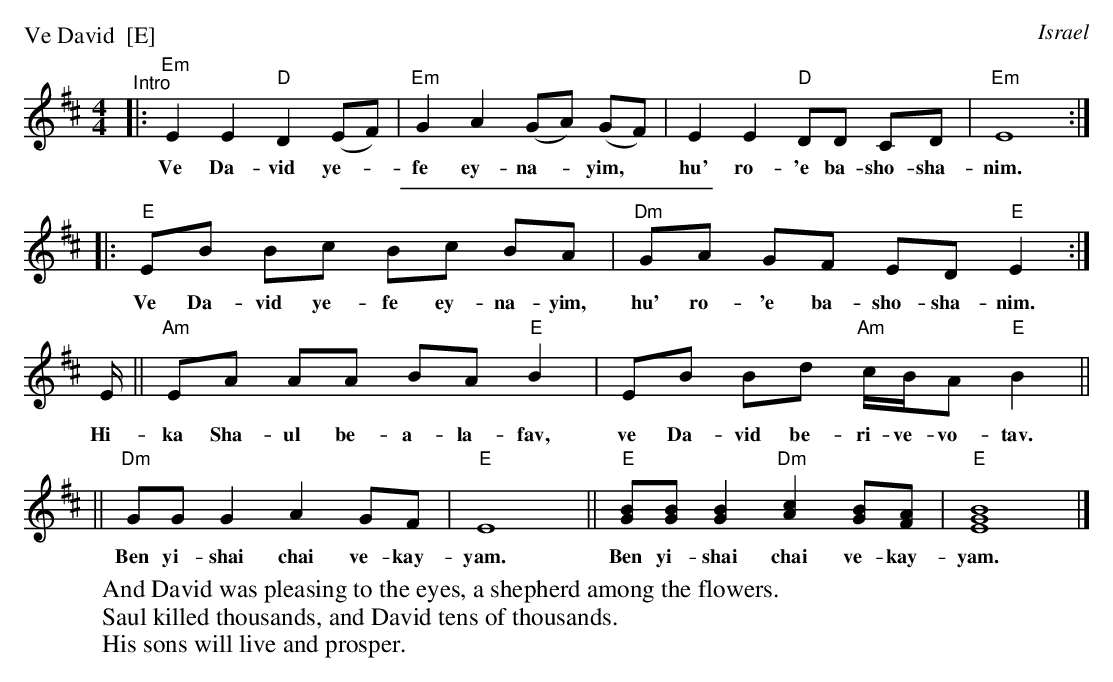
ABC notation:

X:1
P: Ve David  [E]
O: Israel
K:C
M: 4/4
L: 1/8
K: Edor
"^Intro"\
|: "Em"E2 E2 "D"D2 (EF) | "Em"G2 A2 (GA) (GF) | E2 E2 "D"DD CD | "Em"E8 :|
w: Ve Da-vid ye-*fe ey-na-*yim,* hu' ro-'e ba-sho-sha-nim.
%%sep 5 5 200
K: ^G=F	% E freygish
|: "E"EB Bc Bc BA | "Dm"GA GF ED "E"E2 :|
w: Ve Da-vid ye-fe ey-na-yim, hu' ro-'e ba-sho-sha-nim.
E/ || "Am"EA AA BA "E"B2 | EB Bd "Am"c/B/A "E"B2 ||
w: Hi-ka Sha-ul be-a-la-fav, ve Da-vid be-ri-ve-vo-tav.
|| "Dm"GG G2 A2 GF | "E"E8 || "E"[GB][GB] [G2B2] "Dm"[A2c2] [GB][FA] | "E"[B8E8G8] |]
w: Ben yi-shai chai ve-kay-yam.  Ben yi-shai chai ve-kay-yam.
W: And David was pleasing to the eyes, a shepherd among the flowers.
W: Saul killed thousands, and David tens of thousands.
W: His sons will live and prosper.
